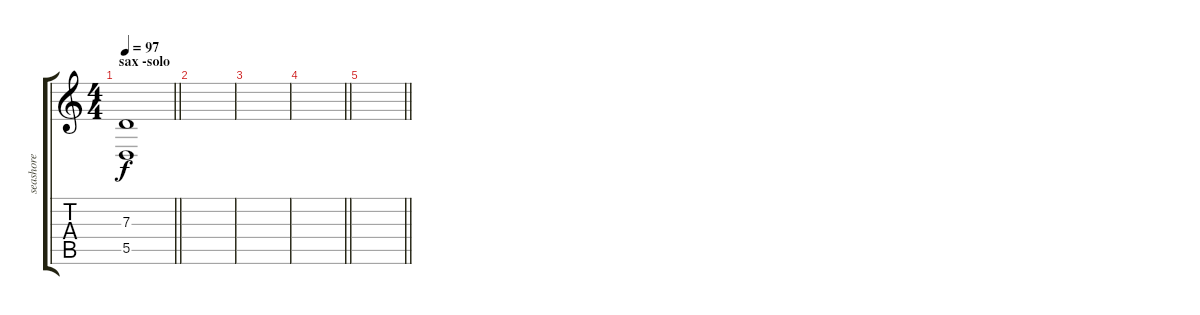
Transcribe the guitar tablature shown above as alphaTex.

\track ("seashore" "seashore") {instrument seashore}
\staff {score tabs}
\tuning (E4 B3 G3 D3 A2 E2) {hide}
\ts (4 4)
\section ("" "sax -solo")
\tempo 97
\clef g2
\barLineRight lightlight
\ks c
(7.3{t} 5.5{t}).1{dy f} |
|
|
\barLineRight lightlight
|
\barLineRight lightlight
